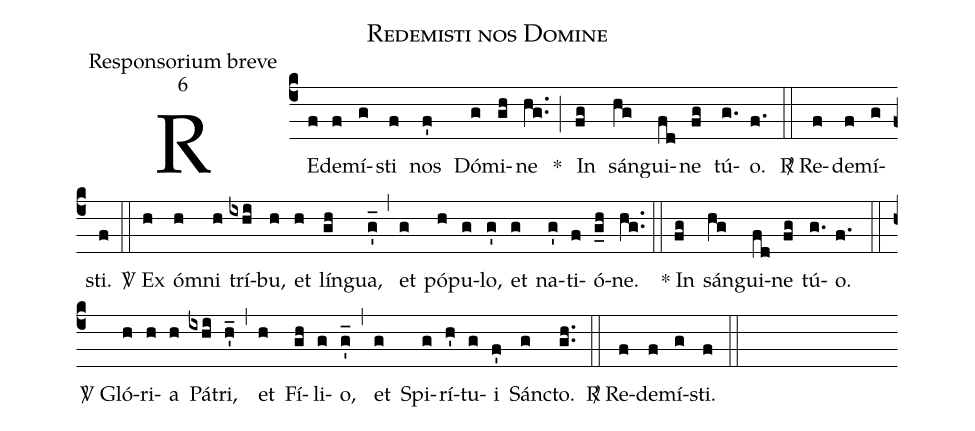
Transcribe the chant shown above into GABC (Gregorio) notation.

name:Redemisti nos Domine;
office-part:Responsorium breve;
mode:6;
%%
(c4)RE(f)de(f)mí(g)sti(f) nos(f') Dó(g)mi(gh)ne(hg..) *(;) In(fg) sán(hg)gui(fd)ne(fg) tú(g.)o.(f.) (::)
<sp>R/</sp>~Re(f)de(f)mí(g)sti.(f) (::)
<sp>V/</sp>~Ex(h) ó(h)mni(h) trí(ixhi)bu,(h) et(h) lín(gh)gua,(g'_) (,) et(g) pó(h)pu(g)lo,(g') et(g) na(g')ti(f)ó(g_h)ne.(hg..) (::)
*~In(fg) sán(hg)gui(fd)ne(fg) tú(g.)o.(f.) (::)
<sp>V/</sp>~Gló(h)ri(h)a(h) Pá(ixhi)tri,(h'_) (,) et(h) Fí(gh)li(g)o,(g'_) (,) et(g) Spi(g)rí(h')tu(g)i(f') Sán(g)cto.(gh..) (::)
<sp>R/</sp>~Re(f)de(f)mí(g)sti.(f) (::)
